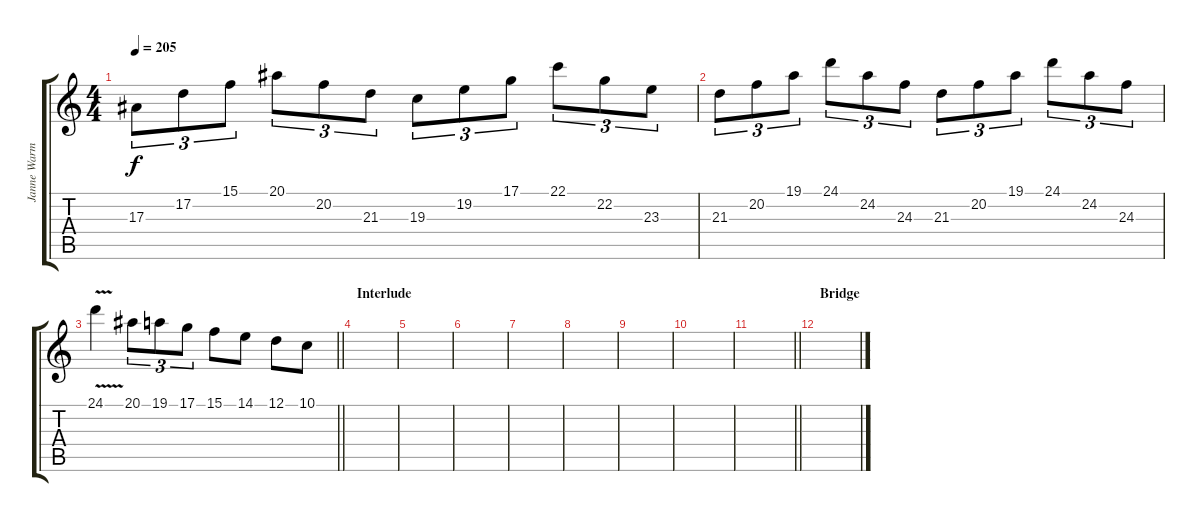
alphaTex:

\track ("Janne Warman Lead" "Janne Warm") {instrument lead1square}
\staff {score tabs}
\tuning (D4 A3 F3 C3 G2 D2) {hide}
\ts (4 4)
\tempo 205
\clef g2
\ks c
17.3.8{tu (3 2) dy f} 17.2.8{tu (3 2)} 15.1.8{tu (3 2)} 20.1.8{tu (3 2)} 20.2.8{tu (3 2)} 21.3.8{tu (3 2)} 19.3.8{tu (3 2)} 19.2.8{tu (3 2)} 17.1.8{tu (3 2)} 22.1.8{tu (3 2)} 22.2.8{tu (3 2)} 23.3.8{tu (3 2)} |
21.3.8{tu (3 2)} 20.2.8{tu (3 2)} 19.1.8{tu (3 2)} 24.1.8{tu (3 2)} 24.2.8{tu (3 2)} 24.3.8{tu (3 2)} 21.3.8{tu (3 2)} 20.2.8{tu (3 2)} 19.1.8{tu (3 2)} 24.1.8{tu (3 2)} 24.2.8{tu (3 2)} 24.3.8{tu (3 2)} |
\barLineRight lightlight
24.1{v}.4 20.1.8{tu (3 2)} 19.1.8{tu (3 2)} 17.1.8{tu (3 2)} 15.1.8 14.1.8 12.1.8 10.1.8 |
\section ("" "Interlude")
|
|
|
|
|
|
|
\barLineRight lightlight
|
\section ("" "Bridge")
